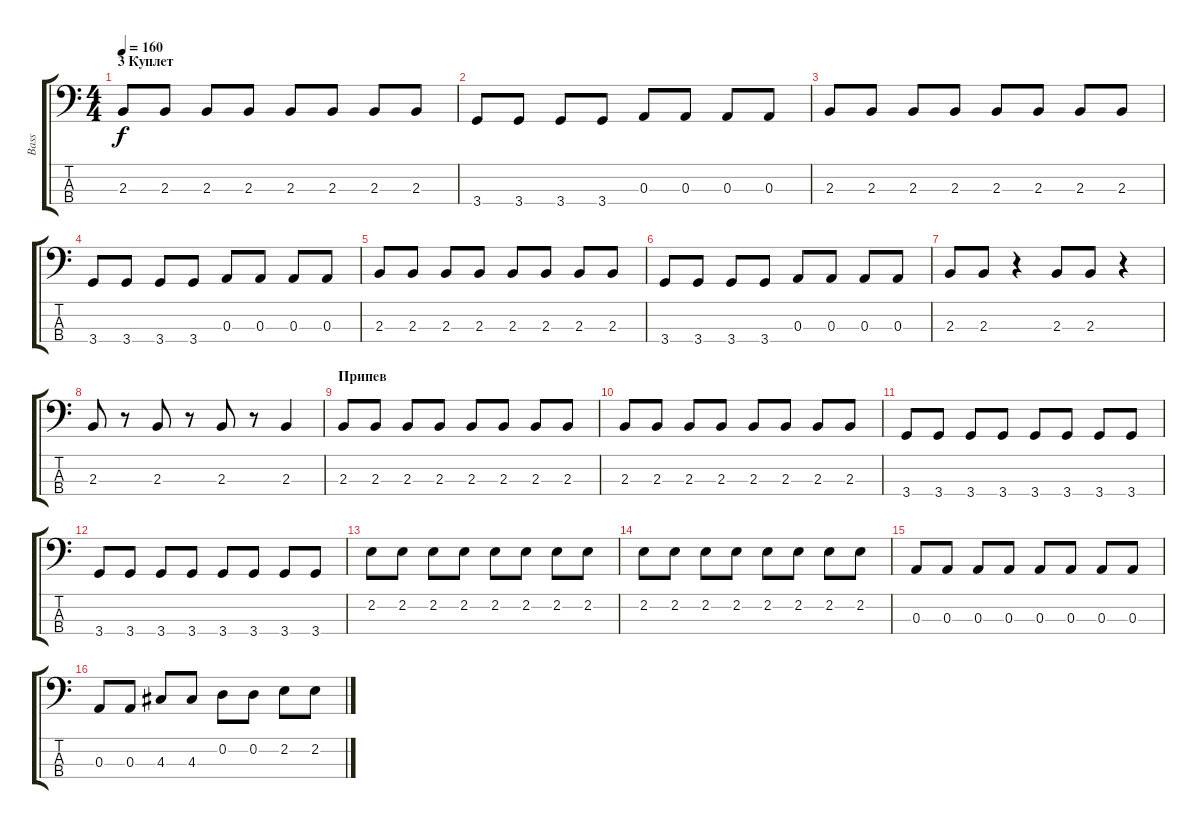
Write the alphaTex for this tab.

\track ("Bass" "Bass") {instrument electricbassfinger}
\staff {score tabs}
\tuning (G2 D2 A1 E1) {hide}
\ts (4 4)
\section ("" "3 Куплет")
\tempo 160
\clef f4
\ks c
2.3.8{dy f} 2.3.8 2.3.8 2.3.8 2.3.8 2.3.8 2.3.8 2.3.8 |
3.4.8 3.4.8 3.4.8 3.4.8 0.3.8 0.3.8 0.3.8 0.3.8 |
2.3.8 2.3.8 2.3.8 2.3.8 2.3.8 2.3.8 2.3.8 2.3.8 |
3.4.8 3.4.8 3.4.8 3.4.8 0.3.8 0.3.8 0.3.8 0.3.8 |
2.3.8 2.3.8 2.3.8 2.3.8 2.3.8 2.3.8 2.3.8 2.3.8 |
3.4.8 3.4.8 3.4.8 3.4.8 0.3.8 0.3.8 0.3.8 0.3.8 |
2.3.8 2.3.8 r.4 2.3.8 2.3.8 r.4 |
2.3.8 r.8 2.3.8 r.8 2.3.8 r.8 2.3.4 |
\section ("" "Припев")
2.3.8 2.3.8 2.3.8 2.3.8 2.3.8 2.3.8 2.3.8 2.3.8 |
2.3.8 2.3.8 2.3.8 2.3.8 2.3.8 2.3.8 2.3.8 2.3.8 |
3.4.8 3.4.8 3.4.8 3.4.8 3.4.8 3.4.8 3.4.8 3.4.8 |
3.4.8 3.4.8 3.4.8 3.4.8 3.4.8 3.4.8 3.4.8 3.4.8 |
2.2.8 2.2.8 2.2.8 2.2.8 2.2.8 2.2.8 2.2.8 2.2.8 |
2.2.8 2.2.8 2.2.8 2.2.8 2.2.8 2.2.8 2.2.8 2.2.8 |
0.3.8 0.3.8 0.3.8 0.3.8 0.3.8 0.3.8 0.3.8 0.3.8 |
0.3.8 0.3.8 4.3.8 4.3.8 0.2.8 0.2.8 2.2.8 2.2.8
